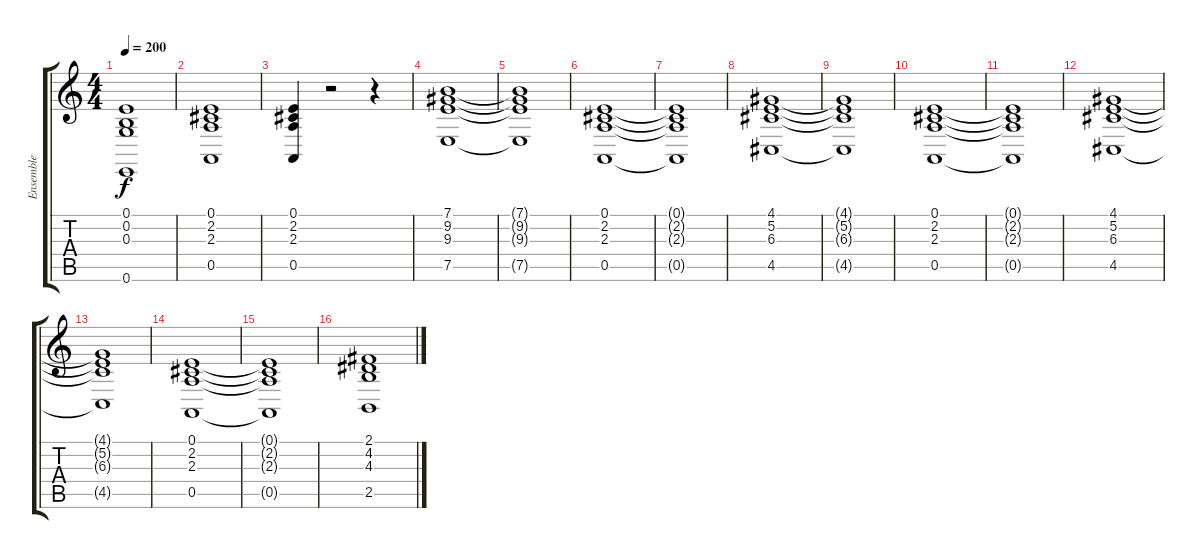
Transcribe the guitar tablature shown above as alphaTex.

\track ("Ensemble" "Ensemble") {instrument stringensemble1}
\staff {score tabs}
\tuning (E4 B3 G3 D3 A2 E2) {hide}
\ts (4 4)
\tempo 200
\clef g2
\ks c
(0.1{t} 0.2{t} 0.3{t} 0.6{t}).1{dy f} |
(0.1 2.2 2.3 0.5).1 |
(0.1 2.2 2.3 0.5).4 r.2 r.4 |
\section ("" "")
(7.1 9.2 9.3 7.5).1 |
(7.1{t} 9.2{t} 9.3{t} 7.5{t}).1 |
(0.1 2.2 2.3 0.5).1 |
(0.1{t} 2.2{t} 2.3{t} 0.5{t}).1 |
(4.1 5.2 6.3 4.5).1 |
(4.1{t} 5.2{t} 6.3{t} 4.5{t}).1 |
(0.1 2.2 2.3 0.5).1 |
(0.1{t} 2.2{t} 2.3{t} 0.5{t}).1 |
(4.1 5.2 6.3 4.5).1 |
(4.1{t} 5.2{t} 6.3{t} 4.5{t}).1 |
(0.1 2.2 2.3 0.5).1 |
(0.1{t} 2.2{t} 2.3{t} 0.5{t}).1 |
\section ("" "")
(2.1 4.2 4.3 2.5).1
